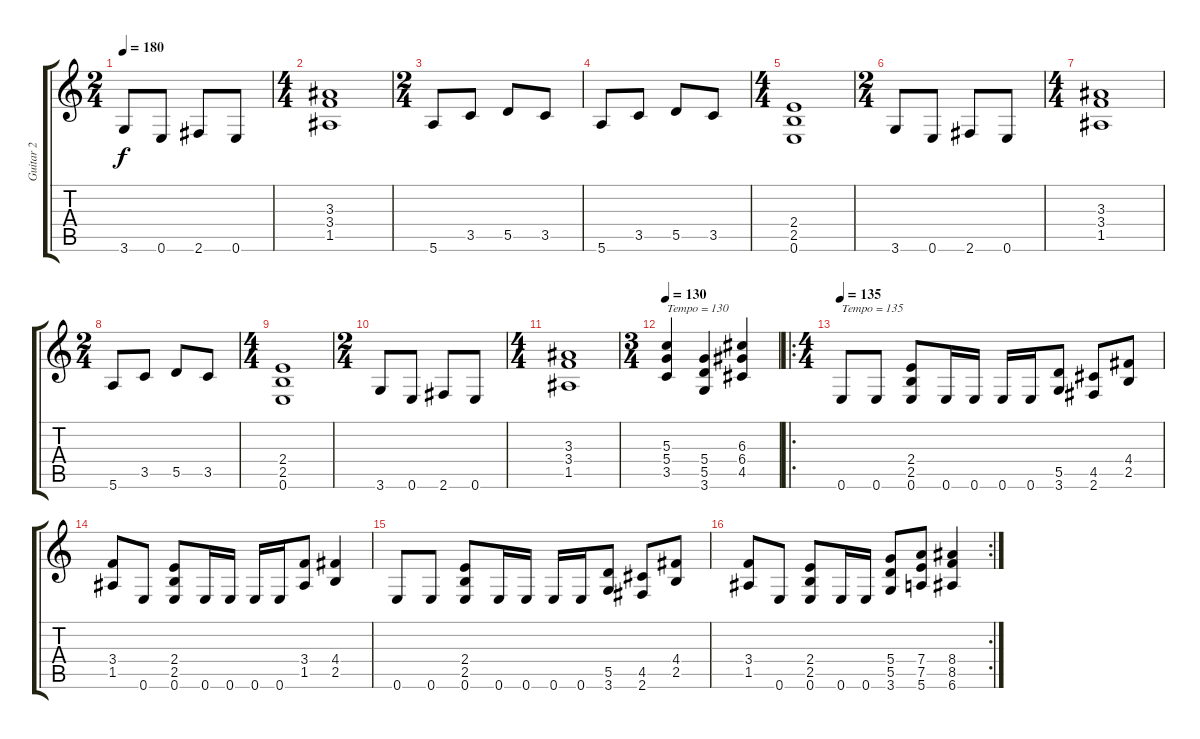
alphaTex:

\track ("Guitar 2" "Guitar 2") {instrument overdrivenguitar}
\staff {score tabs}
\tuning (E4 B3 G3 D3 A2 E2) {hide}
\ts (2 4)
\tempo 180
\clef g2
\ks c
3.6.8{dy f} 0.6.8 2.6.8 0.6.8 |
\ts (4 4)
(3.3 3.4 1.5).1 |
\ts (2 4)
5.6.8 3.5.8 5.5.8 3.5.8 |
5.6.8 3.5.8 5.5.8 3.5.8 |
\ts (4 4)
(2.4 2.5 0.6).1 |
\ts (2 4)
3.6.8 0.6.8 2.6.8 0.6.8 |
\ts (4 4)
(3.3 3.4 1.5).1 |
\ts (2 4)
5.6.8 3.5.8 5.5.8 3.5.8 |
\ts (4 4)
(2.4 2.5 0.6).1 |
\ts (2 4)
3.6.8 0.6.8 2.6.8 0.6.8 |
\ts (4 4)
(3.3 3.4 1.5).1 |
\ts (3 4)
\tempo 130
(5.3 5.4 3.5).4{txt "Tempo = 130"} (5.4 5.5 3.6).4 (6.3 6.4 4.5).4 |
\ro
\ts (4 4)
\tempo 135
0.6.8{txt "Tempo = 135"} 0.6.8 (2.4 2.5 0.6).8 0.6.16 0.6.16 0.6.16 0.6.16 (5.5 3.6).8 (4.5 2.6).8 (4.4 2.5).8 |
(3.4 1.5).8 0.6.8 (2.4 2.5 0.6).8 0.6.16 0.6.16 0.6.16 0.6.16 (3.4 1.5).8 (4.4 2.5).4 |
0.6.8 0.6.8 (2.4 2.5 0.6).8 0.6.16 0.6.16 0.6.16 0.6.16 (5.5 3.6).8 (4.5 2.6).8 (4.4 2.5).8 |
\rc 2
(3.4 1.5).8 0.6.8 (2.4 2.5 0.6).8 0.6.16 0.6.16 (5.4 5.5 3.6).8 (7.4 7.5 5.6).8 (8.4 8.5 6.6).4
